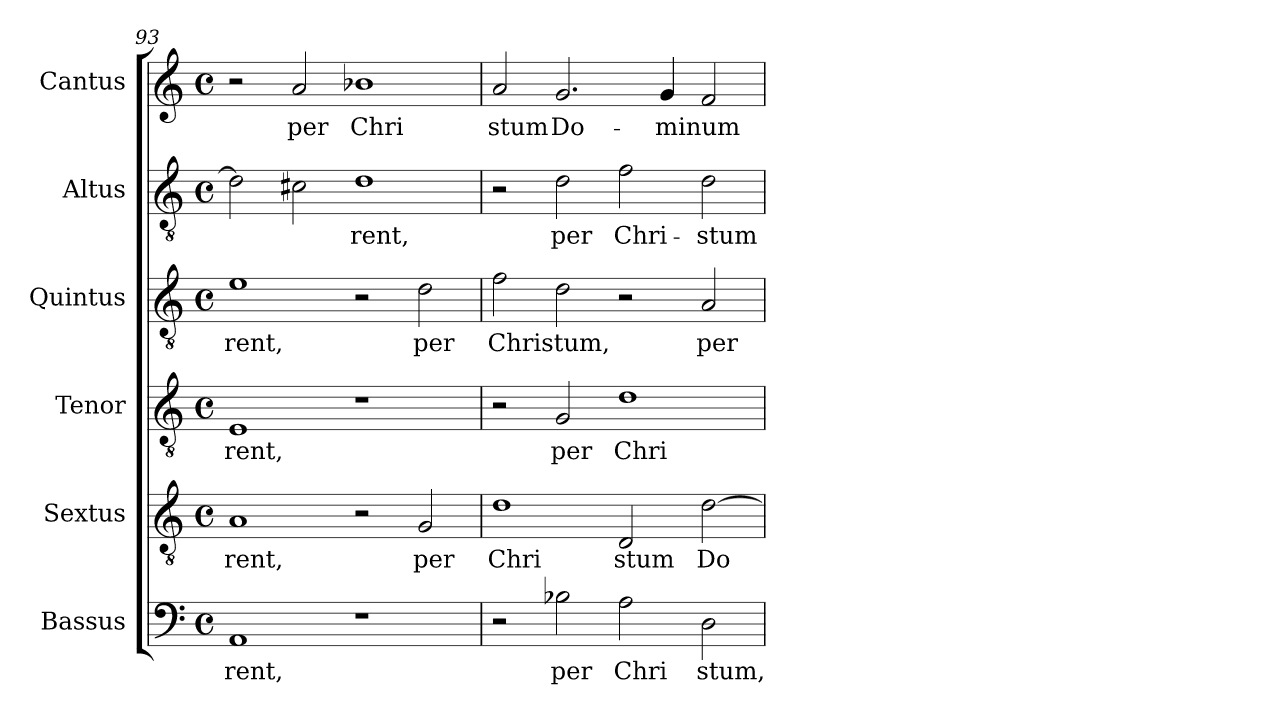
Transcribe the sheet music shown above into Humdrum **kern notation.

**kern	**text	**kern	**text	**kern	**text	**kern	**text	**kern	**text	**kern	**text
*part6	*part6	*part5	*part5	*part4	*part4	*part3	*part3	*part2	*part2	*part1	*part1
*staff6	*staff6	*staff5	*staff5	*staff4	*staff4	*staff3	*staff3	*staff2	*staff2	*staff1	*staff1
*I"Bassus	*	*I"Sextus	*	*I"Tenor	*	*I"Quintus	*	*I"Altus	*	*I"Cantus	*
*clefF4	*	*clefGv2	*	*clefGv2	*	*clefGv2	*	*clefGv2	*	*clefG2	*
*M4/4	*	*M4/4	*	*M4/4	*	*M4/4	*	*M4/4	*	*M4/4	*
*met(c)	*	*met(c)	*	*met(c)	*	*met(c)	*	*met(c)	*	*met(c)	*
=93	=93	=93	=93	=93	=93	=93	=93	=93	=93	=93	=93
!	!LO:LY:b:cj	!	!LO:LY:b:cj	!	!LO:LY:b:cj	!	!LO:LY:b:cj	!	!	!	!
1AA	rent,	1A	rent,	1E	rent,	1e	rent,	2d\]	.	2r	.
!	!	!	!	!	!	!	!	!	!	!	!LO:LY:b:cj
.	.	.	.	.	.	.	.	2c#X\	.	2a/	per
!	!	!	!	!	!	!	!	!	!LO:LY:b:cj	!	!LO:LY:b:cj
1r	.	2r	.	1r	.	2r	.	1d	rent,	1b-X	Chri
!	!	!	!LO:LY:b:cj	!	!	!	!LO:LY:b:cj	!	!	!	!
.	.	2G/	per	.	.	2d\	per	.	.	.	.
!!LO:LB:g=z
=94	=94	=94	=94	=94	=94	=94	=94	=94	=94	=94	=94
!	!	!	!LO:LY:b:cj	!	!	!	!LO:LY:b	!	!	!	!LO:LY:b:cj
2r	.	1d	Chri	2r	.	2f\	Christum,	2r	.	2a/	stum
!	!LO:LY:b:cj	!	!	!	!LO:LY:b:cj	!	!	!	!LO:LY:b:cj	!	!LO:LY:b:cj
2B-X\	per	.	.	2G/	per	2d\	.	2d\	per	2.g/	Do-
!	!LO:LY:b:cj	!	!LO:LY:b:cj	!	!LO:LY:b:cj	!	!	!	!LO:LY:b:cj	!	!
2A\	Chri	2D/	stum	1d	Chri	2r	.	2f\	Chri-	.	.
!	!	!	!	!	!	!	!	!	!	!	!LO:LY:b
.	.	.	.	.	.	.	.	.	.	4g/	-minum
!	!LO:LY:b:cj	!	!LO:LY:b	!	!	!	!LO:LY:b:cj	!	!LO:LY:b:cj	!	!
2D\	stum,	[>2d\	Do	.	.	2A/	per	2d\	-stum	2f/	.
=	=	=	=	=	=	=	=	=	=	=	=
*-	*-	*-	*-	*-	*-	*-	*-	*-	*-	*-	*-
